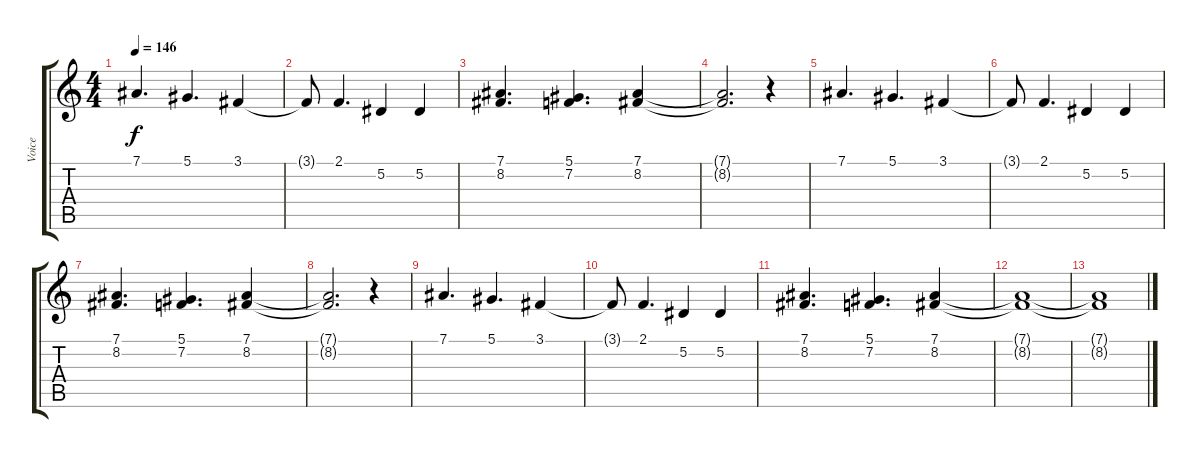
\track ("Voice" "Voice") {instrument oboe}
\staff {score tabs}
\tuning (Eb4 Bb3 Gb3 Db3 Ab2 Eb2) {hide}
\ts (4 4)
\tempo 146
\clef g2
\ks c
7.1.4{d dy f} 5.1.4{d} 3.1.4 |
3.1{t}.8 2.1.4{d} 5.2.4 5.2.4 |
(7.1 8.2).4{d} (5.1 7.2).4{d} (7.1 8.2).4 |
(7.1{t} 8.2{t}).2{d} r.4 |
7.1.4{d} 5.1.4{d} 3.1.4 |
3.1{t}.8 2.1.4{d} 5.2.4 5.2.4 |
(7.1 8.2).4{d} (5.1 7.2).4{d} (7.1 8.2).4 |
(7.1{t} 8.2{t}).2{d} r.4 |
7.1.4{d} 5.1.4{d} 3.1.4 |
3.1{t}.8 2.1.4{d} 5.2.4 5.2.4 |
(7.1 8.2).4{d} (5.1 7.2).4{d} (7.1 8.2).4 |
(7.1{t} 8.2{t}).1 |
(7.1{t} 8.2{t}).1
